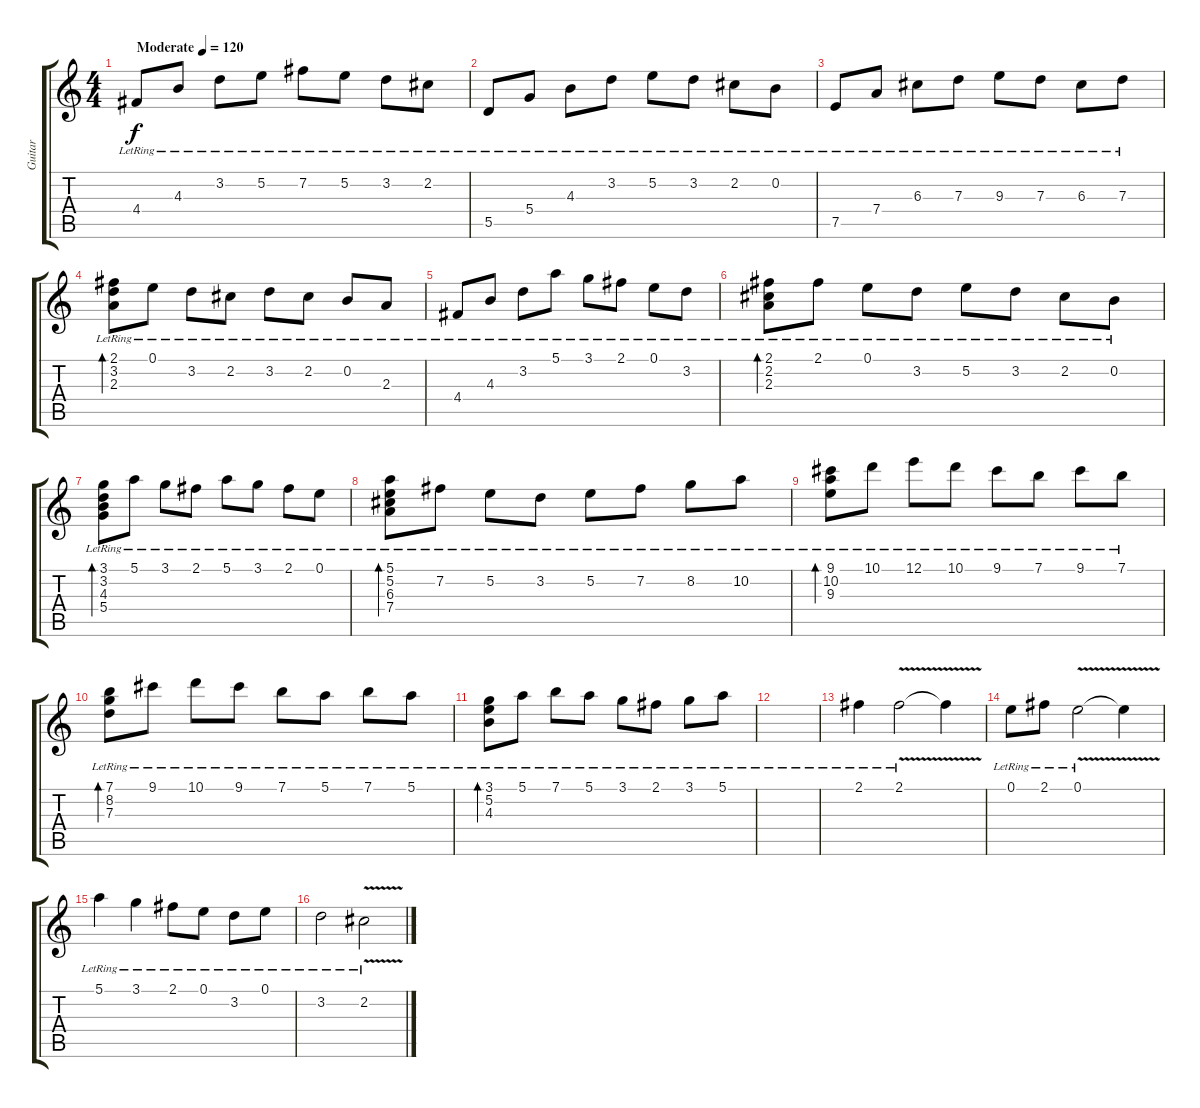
\track ("Guitar" "Guitar") {instrument acousticguitarnylon}
\staff {score tabs}
\tuning (E4 B3 G3 D3 A2 E2) {hide}
\ts (4 4)
\tempo (120 "Moderate")
\clef g2
\ks c
4.4{lr}.8{dy f instrument acousticguitarnylon} 4.3{lr}.8 3.2{lr}.8 5.2{lr}.8 7.2{lr}.8 5.2{lr}.8 3.2{lr}.8 2.2{lr}.8 |
5.5{lr}.8 5.4{lr}.8 4.3{lr}.8 3.2{lr}.8 5.2{lr}.8 3.2{lr}.8 2.2{lr}.8 0.2{lr}.8 |
7.5{lr}.8 7.4{lr}.8 6.3{lr}.8 7.3{lr}.8 9.3{lr}.8 7.3{lr}.8 6.3{lr}.8 7.3{lr}.8 |
(2.1{lr} 3.2{lr} 2.3{lr}).8{bd 480} 0.1{lr}.8 3.2{lr}.8 2.2{lr}.8 3.2{lr}.8 2.2{lr}.8 0.2{lr}.8 2.3{lr}.8 |
4.4{lr}.8 4.3{lr}.8 3.2{lr}.8 5.1{lr}.8 3.1{lr}.8 2.1{lr}.8 0.1{lr}.8 3.2{lr}.8 |
(2.1{lr} 2.2{lr} 2.3{lr}).8{bd 480} 2.1{lr}.8 0.1{lr}.8 3.2{lr}.8 5.2{lr}.8 3.2{lr}.8 2.2{lr}.8 0.2{lr}.8 |
(3.1{lr} 3.2{lr} 4.3{lr} 5.4{lr}).8{bd 480} 5.1{lr}.8 3.1{lr}.8 2.1{lr}.8 5.1{lr}.8 3.1{lr}.8 2.1{lr}.8 0.1{lr}.8 |
(5.1{lr} 5.2{lr} 6.3{lr} 7.4{lr}).8{bd 480} 7.2{lr}.8 5.2{lr}.8 3.2{lr}.8 5.2{lr}.8 7.2{lr}.8 8.2{lr}.8 10.2{lr}.8 |
(9.1{lr} 10.2{lr} 9.3{lr}).8{bd 480} 10.1{lr}.8 12.1{lr}.8 10.1{lr}.8 9.1{lr}.8 7.1{lr}.8 9.1{lr}.8 7.1{lr}.8 |
(7.1{lr} 8.2{lr} 7.3{lr}).8{bd 480} 9.1{lr}.8 10.1{lr}.8 9.1{lr}.8 7.1{lr}.8 5.1{lr}.8 7.1{lr}.8 5.1{lr}.8 |
(3.1{lr} 5.2{lr} 4.3{lr}).8{bd 480} 5.1{lr}.8 7.1{lr}.8 5.1{lr}.8 3.1{lr}.8 2.1{lr}.8 3.1{lr}.8 5.1{lr}.8 |
|
2.1{lr}.4 2.1{v lr}.2 2.1{t}.4 |
0.1{lr}.8 2.1{lr}.8 0.1{v lr}.2 0.1{t}.4 |
5.1{lr}.4 3.1{lr}.4 2.1{lr}.8 0.1{lr}.8 3.2{lr}.8 0.1{lr}.8 |
3.2{lr}.2 2.2{v lr}.2
